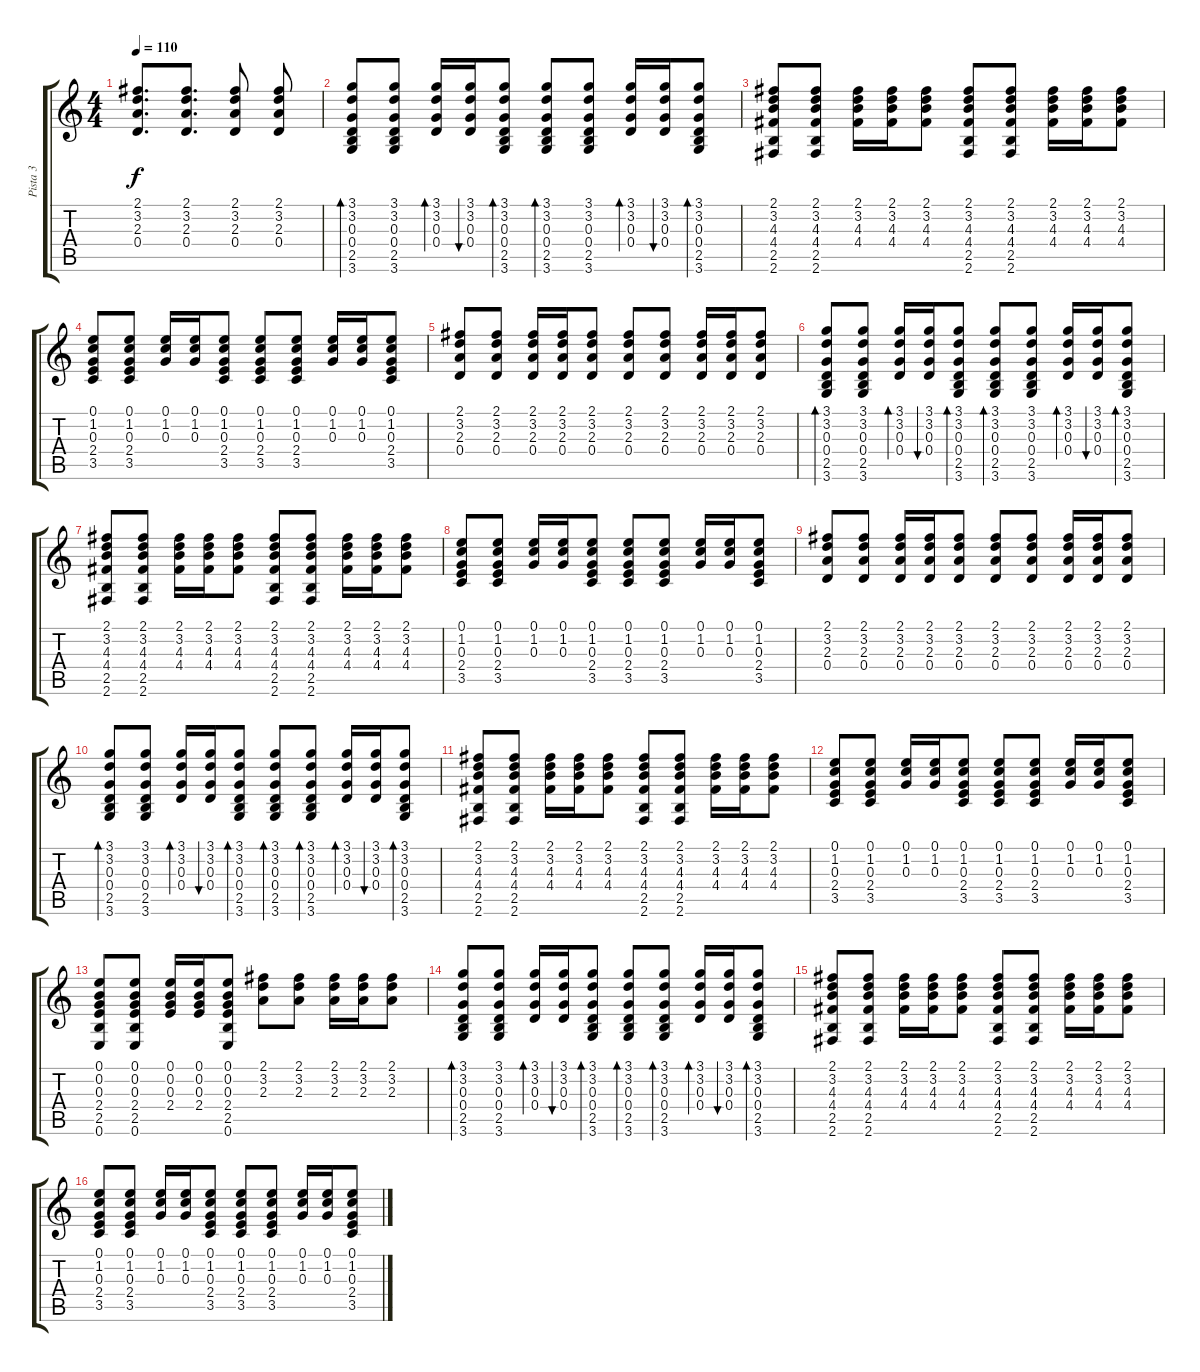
\track ("Pista 3" "Pista 3") {instrument acousticguitarsteel}
\staff {score tabs}
\tuning (E4 B3 G3 D3 A2 E2) {hide}
\ts (4 4)
\tempo 110
\clef g2
\ks c
(2.1 3.2 2.3 0.4).8{d dy f} (2.1 3.2 2.3 0.4).8{d} (2.1 3.2 2.3 0.4).8 (2.1 3.2 2.3 0.4).8 |
(3.1 3.2 0.3 0.4 2.5 3.6).8{bd 60} (3.1 3.2 0.3 0.4 2.5 3.6).8 (3.1 3.2 0.3 0.4).16{bd 60} (3.1 3.2 0.3 0.4).16{bu 60} (3.1 3.2 0.3 0.4 2.5 3.6).8{bd 60} (3.1 3.2 0.3 0.4 2.5 3.6).8{bd 60} (3.1 3.2 0.3 0.4 2.5 3.6).8 (3.1 3.2 0.3 0.4).16{bd 60} (3.1 3.2 0.3 0.4).16{bu 60} (3.1 3.2 0.3 0.4 2.5 3.6).8{bd 60} |
(2.1 3.2 4.3 4.4 2.5 2.6).8 (2.1 3.2 4.3 4.4 2.5 2.6).8 (2.1 3.2 4.3 4.4).16 (2.1 3.2 4.3 4.4).16 (2.1 3.2 4.3 4.4).8 (2.1 3.2 4.3 4.4 2.5 2.6).8 (2.1 3.2 4.3 4.4 2.5 2.6).8 (2.1 3.2 4.3 4.4).16 (2.1 3.2 4.3 4.4).16 (2.1 3.2 4.3 4.4).8 |
(0.1 1.2 0.3 2.4 3.5).8 (0.1 1.2 0.3 2.4 3.5).8 (0.1 1.2 0.3).16 (0.1 1.2 0.3).16 (0.1 1.2 0.3 2.4 3.5).8 (0.1 1.2 0.3 2.4 3.5).8 (0.1 1.2 0.3 2.4 3.5).8 (0.1 1.2 0.3).16 (0.1 1.2 0.3).16 (0.1 1.2 0.3 2.4 3.5).8 |
(2.1 3.2 2.3 0.4).8 (2.1 3.2 2.3 0.4).8 (2.1 3.2 2.3 0.4).16 (2.1 3.2 2.3 0.4).16 (2.1 3.2 2.3 0.4).8 (2.1 3.2 2.3 0.4).8 (2.1 3.2 2.3 0.4).8 (2.1 3.2 2.3 0.4).16 (2.1 3.2 2.3 0.4).16 (2.1 3.2 2.3 0.4).8 |
(3.1 3.2 0.3 0.4 2.5 3.6).8{bd 60} (3.1 3.2 0.3 0.4 2.5 3.6).8 (3.1 3.2 0.3 0.4).16{bd 60} (3.1 3.2 0.3 0.4).16{bu 60} (3.1 3.2 0.3 0.4 2.5 3.6).8{bd 60} (3.1 3.2 0.3 0.4 2.5 3.6).8{bd 60} (3.1 3.2 0.3 0.4 2.5 3.6).8 (3.1 3.2 0.3 0.4).16{bd 60} (3.1 3.2 0.3 0.4).16{bu 60} (3.1 3.2 0.3 0.4 2.5 3.6).8{bd 60} |
(2.1 3.2 4.3 4.4 2.5 2.6).8 (2.1 3.2 4.3 4.4 2.5 2.6).8 (2.1 3.2 4.3 4.4).16 (2.1 3.2 4.3 4.4).16 (2.1 3.2 4.3 4.4).8 (2.1 3.2 4.3 4.4 2.5 2.6).8 (2.1 3.2 4.3 4.4 2.5 2.6).8 (2.1 3.2 4.3 4.4).16 (2.1 3.2 4.3 4.4).16 (2.1 3.2 4.3 4.4).8 |
(0.1 1.2 0.3 2.4 3.5).8 (0.1 1.2 0.3 2.4 3.5).8 (0.1 1.2 0.3).16 (0.1 1.2 0.3).16 (0.1 1.2 0.3 2.4 3.5).8 (0.1 1.2 0.3 2.4 3.5).8 (0.1 1.2 0.3 2.4 3.5).8 (0.1 1.2 0.3).16 (0.1 1.2 0.3).16 (0.1 1.2 0.3 2.4 3.5).8 |
(2.1 3.2 2.3 0.4).8 (2.1 3.2 2.3 0.4).8 (2.1 3.2 2.3 0.4).16 (2.1 3.2 2.3 0.4).16 (2.1 3.2 2.3 0.4).8 (2.1 3.2 2.3 0.4).8 (2.1 3.2 2.3 0.4).8 (2.1 3.2 2.3 0.4).16 (2.1 3.2 2.3 0.4).16 (2.1 3.2 2.3 0.4).8 |
(3.1 3.2 0.3 0.4 2.5 3.6).8{bd 60} (3.1 3.2 0.3 0.4 2.5 3.6).8 (3.1 3.2 0.3 0.4).16{bd 60} (3.1 3.2 0.3 0.4).16{bu 60} (3.1 3.2 0.3 0.4 2.5 3.6).8{bd 60} (3.1 3.2 0.3 0.4 2.5 3.6).8{bd 60} (3.1 3.2 0.3 0.4 2.5 3.6).8{bd 60} (3.1 3.2 0.3 0.4).16{bd 60} (3.1 3.2 0.3 0.4).16{bu 60} (3.1 3.2 0.3 0.4 2.5 3.6).8{bd 60} |
(2.1 3.2 4.3 4.4 2.5 2.6).8 (2.1 3.2 4.3 4.4 2.5 2.6).8 (2.1 3.2 4.3 4.4).16 (2.1 3.2 4.3 4.4).16 (2.1 3.2 4.3 4.4).8 (2.1 3.2 4.3 4.4 2.5 2.6).8 (2.1 3.2 4.3 4.4 2.5 2.6).8 (2.1 3.2 4.3 4.4).16 (2.1 3.2 4.3 4.4).16 (2.1 3.2 4.3 4.4).8 |
(0.1 1.2 0.3 2.4 3.5).8 (0.1 1.2 0.3 2.4 3.5).8 (0.1 1.2 0.3).16 (0.1 1.2 0.3).16 (0.1 1.2 0.3 2.4 3.5).8 (0.1 1.2 0.3 2.4 3.5).8 (0.1 1.2 0.3 2.4 3.5).8 (0.1 1.2 0.3).16 (0.1 1.2 0.3).16 (0.1 1.2 0.3 2.4 3.5).8 |
(0.1 0.2 0.3 2.4 2.5 0.6).8 (0.1 0.2 0.3 2.4 2.5 0.6).8 (0.1 0.2 0.3 2.4).16 (0.1 0.2 0.3 2.4).16 (0.1 0.2 0.3 2.4 2.5 0.6).8 (2.1 3.2 2.3).8 (2.1 3.2 2.3).8 (2.1 3.2 2.3).16 (2.1 3.2 2.3).16 (2.1 3.2 2.3).8 |
(3.1 3.2 0.3 0.4 2.5 3.6).8{bd 60} (3.1 3.2 0.3 0.4 2.5 3.6).8 (3.1 3.2 0.3 0.4).16{bd 60} (3.1 3.2 0.3 0.4).16{bu 60} (3.1 3.2 0.3 0.4 2.5 3.6).8{bd 60} (3.1 3.2 0.3 0.4 2.5 3.6).8{bd 60} (3.1 3.2 0.3 0.4 2.5 3.6).8{bd 60} (3.1 3.2 0.3 0.4).16{bd 60} (3.1 3.2 0.3 0.4).16{bu 60} (3.1 3.2 0.3 0.4 2.5 3.6).8{bd 60} |
(2.1 3.2 4.3 4.4 2.5 2.6).8 (2.1 3.2 4.3 4.4 2.5 2.6).8 (2.1 3.2 4.3 4.4).16 (2.1 3.2 4.3 4.4).16 (2.1 3.2 4.3 4.4).8 (2.1 3.2 4.3 4.4 2.5 2.6).8 (2.1 3.2 4.3 4.4 2.5 2.6).8 (2.1 3.2 4.3 4.4).16 (2.1 3.2 4.3 4.4).16 (2.1 3.2 4.3 4.4).8 |
(0.1 1.2 0.3 2.4 3.5).8 (0.1 1.2 0.3 2.4 3.5).8 (0.1 1.2 0.3).16 (0.1 1.2 0.3).16 (0.1 1.2 0.3 2.4 3.5).8 (0.1 1.2 0.3 2.4 3.5).8 (0.1 1.2 0.3 2.4 3.5).8 (0.1 1.2 0.3).16 (0.1 1.2 0.3).16 (0.1 1.2 0.3 2.4 3.5).8
